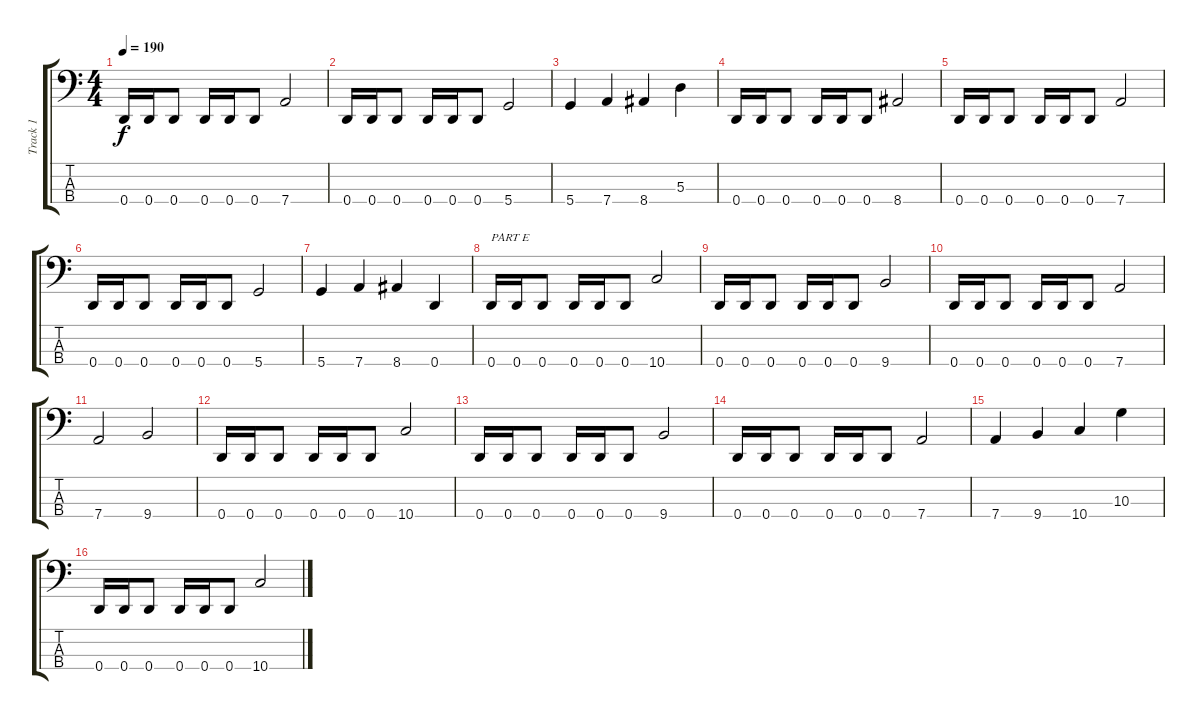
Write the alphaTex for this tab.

\track ("Track 1" "Track 1") {instrument electricbassfinger}
\staff {score tabs}
\tuning (G2 D2 A1 D1) {hide}
\ts (4 4)
\tempo 190
\clef f4
\ks c
0.4.16{dy f} 0.4.16 0.4.8 0.4.16 0.4.16 0.4.8 7.4.2 |
0.4.16 0.4.16 0.4.8 0.4.16 0.4.16 0.4.8 5.4.2 |
5.4.4 7.4.4 8.4.4 5.3.4 |
0.4.16 0.4.16 0.4.8 0.4.16 0.4.16 0.4.8 8.4.2 |
0.4.16 0.4.16 0.4.8 0.4.16 0.4.16 0.4.8 7.4.2 |
0.4.16 0.4.16 0.4.8 0.4.16 0.4.16 0.4.8 5.4.2 |
5.4.4 7.4.4 8.4.4 0.4.4 |
0.4.16{txt "PART E"} 0.4.16 0.4.8 0.4.16 0.4.16 0.4.8 10.4.2 |
0.4.16 0.4.16 0.4.8 0.4.16 0.4.16 0.4.8 9.4.2 |
0.4.16 0.4.16 0.4.8 0.4.16 0.4.16 0.4.8 7.4.2 |
7.4.2 9.4.2 |
0.4.16 0.4.16 0.4.8 0.4.16 0.4.16 0.4.8 10.4.2 |
0.4.16 0.4.16 0.4.8 0.4.16 0.4.16 0.4.8 9.4.2 |
0.4.16 0.4.16 0.4.8 0.4.16 0.4.16 0.4.8 7.4.2 |
7.4.4 9.4.4 10.4.4 10.3.4 |
0.4.16 0.4.16 0.4.8 0.4.16 0.4.16 0.4.8 10.4.2
